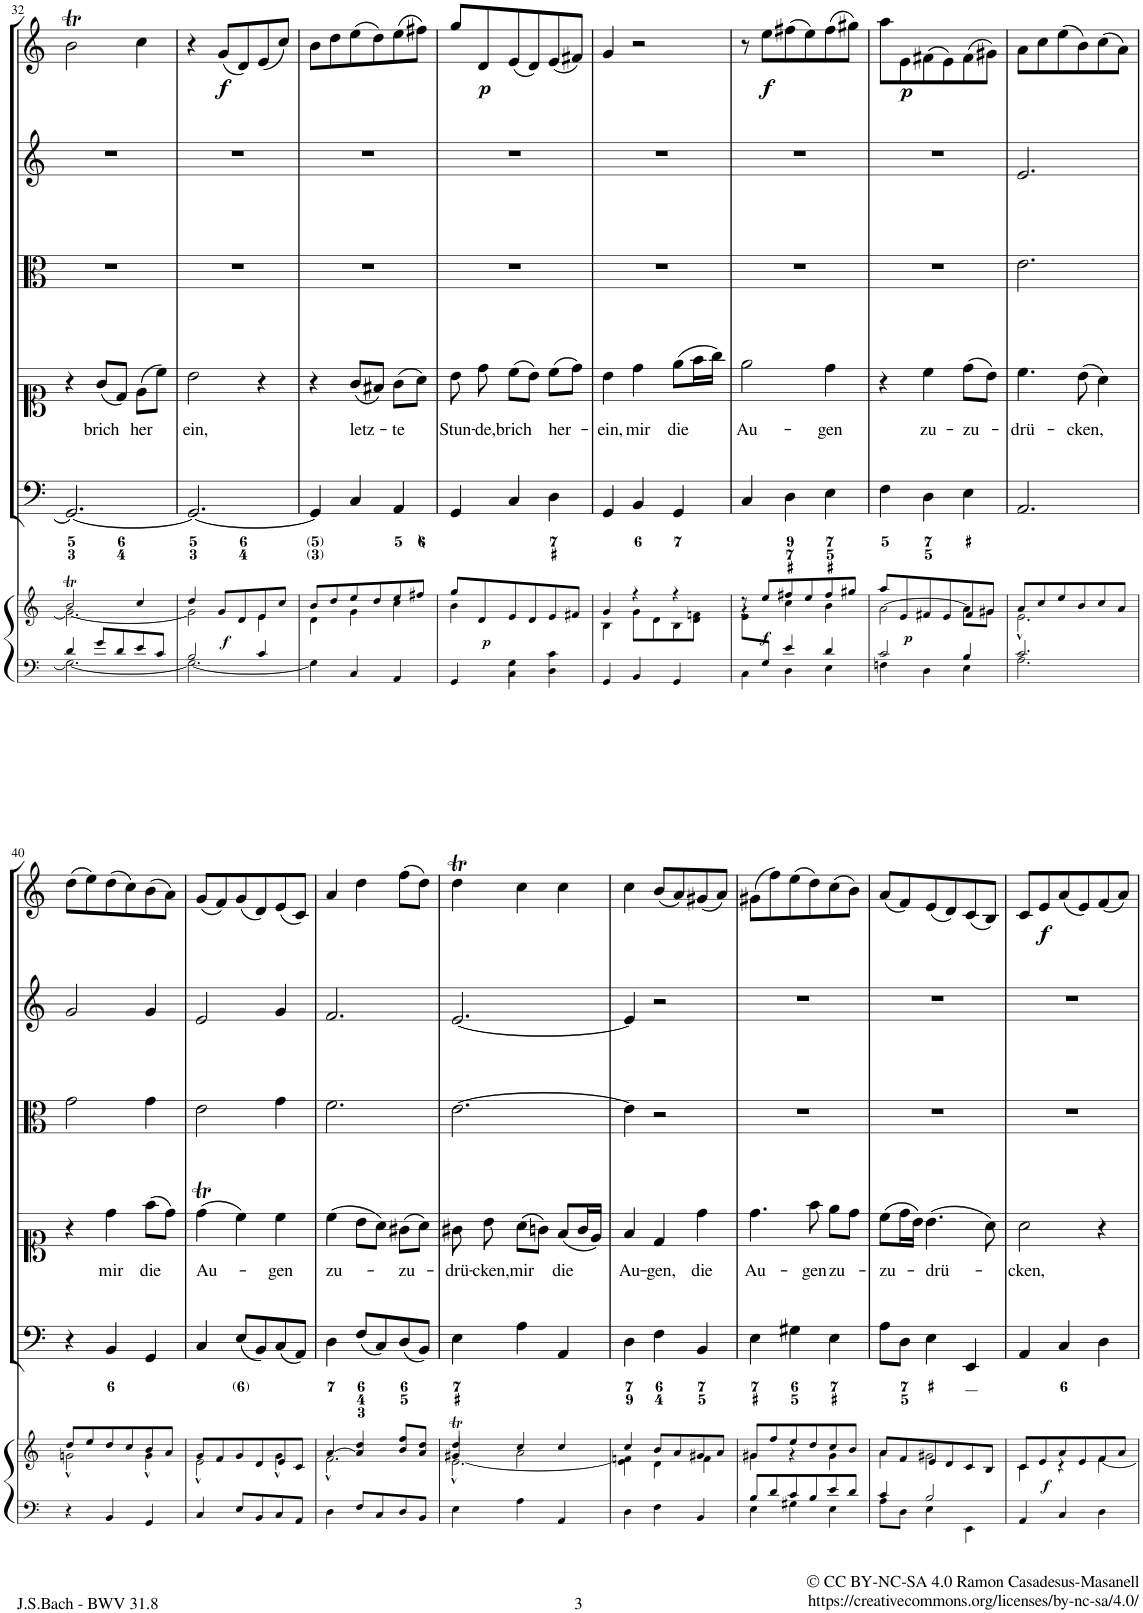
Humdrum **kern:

**kern	**kern	**dynam	**kern	**kern	**text	**kern	**kern	**kern	**dynam
*part6	*part6	*part6	*part5	*part4	*part4	*part3	*part2	*part1	*part1
*staff7	*staff6	*staff6/7	*staff5	*staff4	*staff4	*staff3	*staff2	*staff1	*staff1
*I"Piano reduction	*	*	*I"Violoncello II.  e Continuo.	*I"Soprano.	*	*I"Viola I. II.	*I"Violino I. II.	*I"Oboe I.	*
*I'Pno	*	*	*I'Vc	*	*	*I'Vla	*I'Vln	*I'Ob	*
!!LO:PB:g=z
*clefF4	*clefG2	*	*clefF4	*clefC1	*	*clefC3	*clefG2	*clefG2	*
*k[]	*k[]	*	*k[]	*k[]	*	*k[]	*k[]	*k[]	*
*M3/4	*M3/4	*	*M3/4	*M3/4	*	*M3/4	*M3/4	*M3/4	*
=32	=32	=32	=32	=32	=32	=32	=32	=32	=32
*^	*^	*	*	*	*	*	*	*	*
4d/	2.G\_	2bt/	2.g\_	.	2.GG/_	4r	.	2.r	2.r	2bt\	.
!	!	!	!	!	!	!	!LO:LY:b	!	!	!	!
8g/L	.	.	.	.	.	(8g/L	brich	.	.	.	.
8d/	.	.	.	.	.	8d/J)	.	.	.	.	.
!	!	!	!	!	!	!	!LO:LY:b	!	!	!	!
8e/	.	4cc/	.	.	.	(8e\L	her	.	.	4cc\	.
8c/J	.	.	.	.	.	8cc\J)	.	.	.	.	.
=33	=33	=33	=33	=33	=33	=33	=33	=33	=33	=33	=33
!	!	!	!	!	!	!	!LO:LY:b	!	!	!	!
2B/	2.G\_	4dd/	2g\]	.	2.GG/_	2b\	ein,	2.r	2.r	4r	.
!	!	!	!	!LO:DY:b	!	!	!	!	!	!	!LO:DY:b
.	.	8g/L	.	f	.	.	.	.	.	(8g/L	f
.	.	8d/	.	.	.	.	.	.	.	8d/)	.
4c/	.	8e/	4e\	.	.	4r	.	.	.	(8e/	.
.	.	8cc/J	.	.	.	.	.	.	.	8cc/J)	.
*v	*v	*	*	*	*	*	*	*	*	*	*
=34	=34	=34	=34	=34	=34	=34	=34	=34	=34	=34
4G\]	8b/L	4d\	.	4GG/]	4r	.	2.r	2.r	8b\L	.
.	8dd/	.	.	.	.	.	.	.	8dd\	.
!	!	!	!	!	!	!LO:LY:b	!	!	!	!
4C/	8ee/	4g\	.	4C/	(8g/L	letz-	.	.	(8ee\	.
.	8dd/	.	.	.	8f#X/J)	.	.	.	8dd\)	.
!	!	!	!	!	!	!LO:LY:b	!	!	!	!
4AA/	8ee/	4cc\	.	4AA/	(8g\L	te	.	.	(8ee\	.
.	8ff#X/J	.	.	.	8a\J)	.	.	.	8ff#X\J)	.
=35	=35	=35	=35	=35	=35	=35	=35	=35	=35	=35
*^	*	*	*	*	*	*	*	*	*	*
!	!	!	!	!	!	!	!LO:LY:b	!	!	!	!
4ryy	4GG/	8gg/L	4b\	.	4GG/	8b\	Stun-	2.r	2.r	8gg/L	.
!	!	!	!	!LO:DY:b	!	!	!LO:LY:b	!	!	!	!LO:DY:b
.	.	8d/	.	p	.	8dd\	-de,	.	.	8d/	p
!	!	!	!	!	!	!	!LO:LY:b	!	!	!	!
4G\	4C\	8e/	2ryy	.	4C/	(8cc\L	brich	.	.	(8e/	.
.	.	8d/	.	.	.	8b\J)	.	.	.	8d/)	.
!	!	!	!	!	!	!	!LO:LY:b	!	!	!	!
4c\	4D\	8e/	.	.	4D\	(8cc\L	her-	.	.	(8e/	.
.	.	8f#X/J	.	.	.	8dd\J)	.	.	.	8f#X/J)	.
*v	*v	*	*	*	*	*	*	*	*	*	*
=36	=36	=36	=36	=36	=36	=36	=36	=36	=36	=36
!	!	!	!	!	!	!LO:LY:b	!	!	!	!
4GG/	4g/	4B\	.	4GG/	4b\	ein,	2.r	2.r	4g/	.
!	!	!	!	!	!	!LO:LY:b	!	!	!	!
4BB/	4r	8g\L	.	4BB/	4dd\	mir	.	.	2r	.
.	.	8d\	.	.	.	.	.	.	.	.
!	!	!	!	!	!	!LO:LY:b	!	!	!	!
4GG/	4r	8B\	.	4GG/	(8ee\L	die	.	.	.	.
.	.	8d\ 8fn\J	.	.	16ff\L	.	.	.	.	.
.	.	.	.	.	16gg\JJ)	.	.	.	.	.
=37	=37	=37	=37	=37	=37	=37	=37	=37	=37	=37
*^	*	*^	*	*	*	*	*	*	*	*
!	!	!	!	!	!	!	!	!LO:LY:b	!	!	!	!
8ryy	4C\	8r	4r	8e\L	.	4C/	2ee\	Au-	2.r	2.r	8r	.
!	!	!	!	!	!LO:DY:b	!	!	!	!	!	!	!LO:DY:b
8G/J	.	8ee/L	.	2ryy	f	.	.	.	.	.	8ee\L	f
4e/	4D\	8ff#X/	4cc\	.	.	4D\	.	.	.	.	(8ff#X\	.
.	.	8ee/	.	.	.	.	.	.	.	.	8ee\)	.
!	!	!	!	!	!	!	!	!LO:LY:b	!	!	!	!
4d/	4E\	8ff#/	4b\	.	.	4E\	4dd\	-gen	.	.	(8ff#\	.
.	.	8gg#X/J	.	8ryy	.	.	.	.	.	.	8gg#X\J)	.
*	*	*	*v	*v	*	*	*	*	*	*	*	*
=38	=38	=38	=38	=38	=38	=38	=38	=38	=38	=38	=38
2c/	4Fn\	8aa/L	[>2a\	.	4F\	4r	.	2.r	2.r	8aa\L	.
!	!	!	!	!LO:DY:b	!	!	!	!	!	!	!LO:DY:b
.	.	8e/	.	p	.	.	.	.	.	8e\	p
!	!	!	!	!	!	!	!LO:LY:b	!	!	!	!
.	4D\	8f#X/	.	.	4D\	4cc\	zu-	.	.	(8f#X\	.
.	.	8e/	.	.	.	.	.	.	.	8e\)	.
!	!	!	!	!	!	!	!LO:LY:b	!	!	!	!
4B/	4E\	8f#/	8a\L]	.	4E\	(8dd\L	-zu-	.	.	(8f#\	.
.	.	8g#X/J	8g#\J	.	.	8b\J)	.	.	.	8g#X\J)	.
=39	=39	=39	=39	=39	=39	=39	=39	=39	=39	=39	=39
!	!	!	!	!	!	!	!LO:LY:b	!	!	!	!
2.c/	2.A\	8a/L	2.e^^\	.	2.AA/	4.cc\	drü-	2.e\	2.e/	8a\L	.
.	.	8cc/	.	.	.	.	.	.	.	8cc\	.
.	.	8ee/	.	.	.	.	.	.	.	(8ee\	.
!	!	!	!	!	!	!	!LO:LY:b	!	!	!	!
.	.	8b/	.	.	.	(8b\	-cken,	.	.	8b\)	.
.	.	8cc/	.	.	.	4a\)	.	.	.	(8cc\	.
.	.	8a/J	.	.	.	.	.	.	.	8a\J)	.
*v	*v	*	*	*	*	*	*	*	*	*	*
!!LO:LB:g=z
=40	=40	=40	=40	=40	=40	=40	=40	=40	=40	=40
4r	8dd/L	2gn^^\	.	4r	4r	.	2g\	2g/	(8dd\L	.
.	8ee/	.	.	.	.	.	.	.	8ee\)	.
!	!	!	!	!	!	!LO:LY:b	!	!	!	!
4BB/	8dd/	.	.	4BB/	4dd\	mir	.	.	(8dd\	.
.	8cc/	.	.	.	.	.	.	.	8cc\)	.
!	!	!	!	!	!	!LO:LY:b	!	!	!	!
4GG/	8b/	4g^^\	.	4GG/	(8ff\L	die	4g\	4g/	(8b\	.
.	8a/J	.	.	.	8dd\J)	.	.	.	8a\J)	.
=41	=41	=41	=41	=41	=41	=41	=41	=41	=41	=41
!	!	!	!	!	!	!LO:LY:b	!	!	!	!
4C/	8g/L	2e^^\	.	4C/	(4ddT\	Au-	2e\	2e/	(8g/L	.
.	8f/	.	.	.	.	.	.	.	8f/)	.
8E/L	8g/	.	.	(8E/L	4cc\)	.	.	.	(8g/	.
8BB/	8d/	.	.	8BB/)	.	.	.	.	8d/)	.
!	!	!	!	!	!	!LO:LY:b	!	!	!	!
8C/	8e/	4g^^\	.	(8C/	4cc\	gen	4g\	4g/	(8e/	.
8AA/J	8c/J	.	.	8AA/J)	.	.	.	.	8c/J)	.
=42	=42	=42	=42	=42	=42	=42	=42	=42	=42	=42
!	!	!	!	!	!	!LO:LY:b	!	!	!	!
4D\	[4a/	2.f^^\	.	4D\	(4cc\	zu-	2.f\	2.f/	4a/	.
8F/L	4a/] 4dd/	.	.	(8F/L	8b\L	.	.	.	4dd\	.
8C/	.	.	.	8C/)	8a\J)	.	.	.	.	.
!	!	!	!	!	!	!LO:LY:b	!	!	!	!
8D/	8b/ 8ff/L	.	.	(8D/	(8g#X\L	zu-	.	.	(8ff\L	.
8BB/J	8a/ 8dd/J	.	.	8BB/J)	8a\J)	.	.	.	8dd\J)	.
=43	=43	=43	=43	=43	=43	=43	=43	=43	=43	=43
*	*	*^	*	*	*	*	*	*	*	*
!	!	!	!	!	!	!	!LO:LY:b	!	!	!	!
4E\	4ddT/	[2.e^^\	4g#X/	.	4E\	8g#X\	drü-	[2.e\	[2.e/	4ddT\	.
!	!	!	!	!	!	!	!LO:LY:b	!	!	!	!
.	.	.	.	.	.	8b\	-cken,	.	.	.	.
!	!	!	!	!	!	!	!LO:LY:b	!	!	!	!
4A\	4cc/	.	2a\	.	4A\	(8a\L	mir	.	.	4cc\	.
.	.	.	.	.	.	8gn\J)	.	.	.	.	.
!	!	!	!	!	!	!	!LO:LY:b	!	!	!	!
4AA/	4cc/	.	.	.	4AA/	(8f/L	die	.	.	4cc\	.
.	.	.	.	.	.	16g/L	.	.	.	.	.
.	.	.	.	.	.	16e/JJ)	.	.	.	.	.
*	*	*v	*v	*	*	*	*	*	*	*	*
=44	=44	=44	=44	=44	=44	=44	=44	=44	=44	=44
!	!	!	!	!	!	!LO:LY:b	!	!	!	!
4D\	4cc/	4e\] 4fn\	.	4D\	4f/	Au-	4e\]	4e/]	4cc\	.
!	!	!	!	!	!	!LO:LY:b	!	!	!	!
4F\	8b/L	4d\	.	4F\	4d/	-gen,	2r	2r	(8b/L	.
.	8a/	.	.	.	.	.	.	.	8a/)	.
!	!	!	!	!	!	!LO:LY:b	!	!	!	!
4BB/	8g#X/	4f\	.	4BB/	4dd\	die	.	.	(8g#X/	.
.	8a/J	.	.	.	.	.	.	.	8a/J)	.
=45	=45	=45	=45	=45	=45	=45	=45	=45	=45	=45
*^	*	*	*	*	*	*	*	*	*	*
!	!	!	!	!	!	!	!LO:LY:b	!	!	!	!
8B/L	4E\	8g#X/L	4g#\	.	4E\	4.dd\	Au-	2.r	2.r	(8g#X\L	.
8d/	.	8ff/	.	.	.	.	.	.	.	8ff\)	.
8c/	4G#X\	8ee/	4r	.	4G#X\	.	.	.	.	(8ee\	.
!	!	!	!	!	!	!	!LO:LY:b	!	!	!	!
8B/	.	8dd/	.	.	.	8ff\	-gen	.	.	8dd\)	.
!	!	!	!	!	!	!	!LO:LY:b	!	!	!	!
8e/	4E\	8cc/	4g#\	.	4E\	8ee\L	zu-	.	.	(8cc\	.
8d/J	.	8b/J	.	.	.	8dd\J	.	.	.	8b\J)	.
=46	=46	=46	=46	=46	=46	=46	=46	=46	=46	=46	=46
!	!	!	!	!	!	!	!LO:LY:b	!	!	!	!
4c/	8A\L	8a/L	4a\	.	8A\L	(8cc\L	zu-	2.r	2.r	(8a/L	.
.	8D\J	8f/	.	.	8D\J	16dd\L	.	.	.	8f/)	.
.	.	.	.	.	.	16b\JJ)	.	.	.	.	.
!	!	!	!	!	!	!	!LO:LY:b	!	!	!	!
2B/	4E\	8e/	2g#X\	.	4E\	(4.b\	drü-	.	.	(8e/	.
.	.	8d/	.	.	.	.	.	.	.	8d/)	.
.	4EE\	8c/	.	.	4EE/	.	.	.	.	(8c/	.
.	.	8B/J	.	.	.	8a\)	.	.	.	8B/J)	.
*v	*v	*	*	*	*	*	*	*	*	*	*
=47	=47	=47	=47	=47	=47	=47	=47	=47	=47	=47
!	!	!	!	!	!	!LO:LY:b	!	!	!	!
4AA/	8c/L	4c\	.	4AA/	2a\	-cken,	2.r	2.r	8c/L	.
!	!	!	!LO:DY:b	!	!	!	!	!	!	!LO:DY:b
.	8e/	.	f	.	.	.	.	.	8e/	f
4C/	8a/	4r	.	4C/	.	.	.	.	(8a/	.
.	8e/	.	.	.	.	.	.	.	8e/)	.
4D\	8f/	[4f\	.	4D\	4r	.	.	.	(8f/	.
.	8a/J	.	.	.	.	.	.	.	8a/J)	.
*	*v	*v	*	*	*	*	*	*	*	*
=	=	=	=	=	=	=	=	=	=
*-	*-	*-	*-	*-	*-	*-	*-	*-	*-
